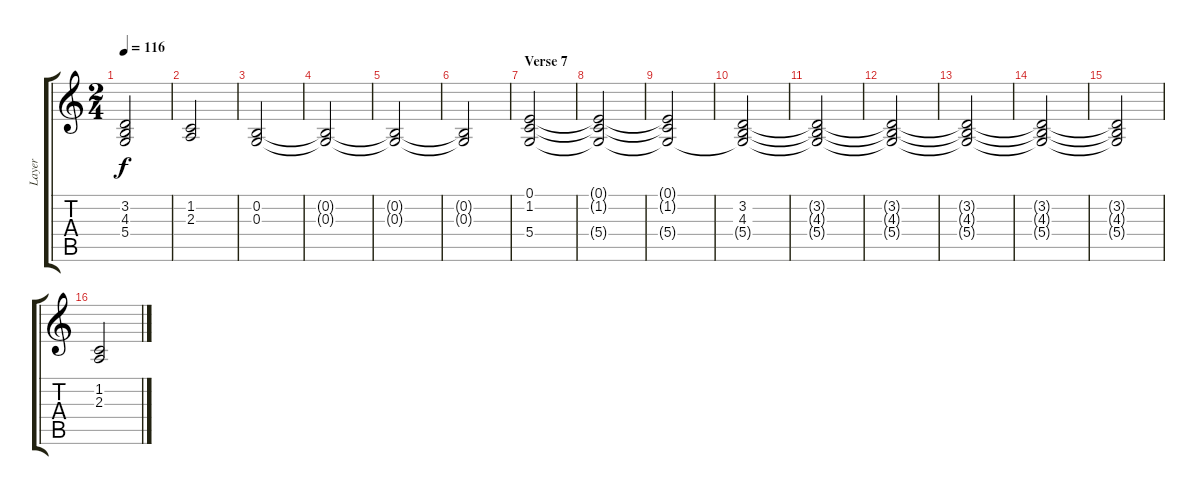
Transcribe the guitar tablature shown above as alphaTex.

\track ("Layer" "Layer") {instrument synthstrings2}
\staff {score tabs}
\tuning (E4 B3 G3 D3 A2 E2) {hide}
\ts (2 4)
\tempo 116
\clef g2
\ks c
(3.2{t} 4.3{t} 5.4{t}).2{dy f} |
(1.2 2.3).2 |
(0.2 0.3).2 |
(0.2{t} 0.3{t}).2 |
(0.2{t} 0.3{t}).2 |
(0.2{t} 0.3{t}).2 |
\section ("" "Verse 7")
(0.1 1.2 5.4).2 |
(0.1{t} 1.2{t} 5.4{t}).2 |
(0.1{t} 1.2{t} 5.4{t}).2 |
(3.2 4.3 5.4{t}).2 |
(3.2{t} 4.3{t} 5.4{t}).2 |
(3.2{t} 4.3{t} 5.4{t}).2 |
(3.2{t} 4.3{t} 5.4{t}).2 |
(3.2{t} 4.3{t} 5.4{t}).2 |
(3.2{t} 4.3{t} 5.4{t}).2 |
(1.2 2.3).2
